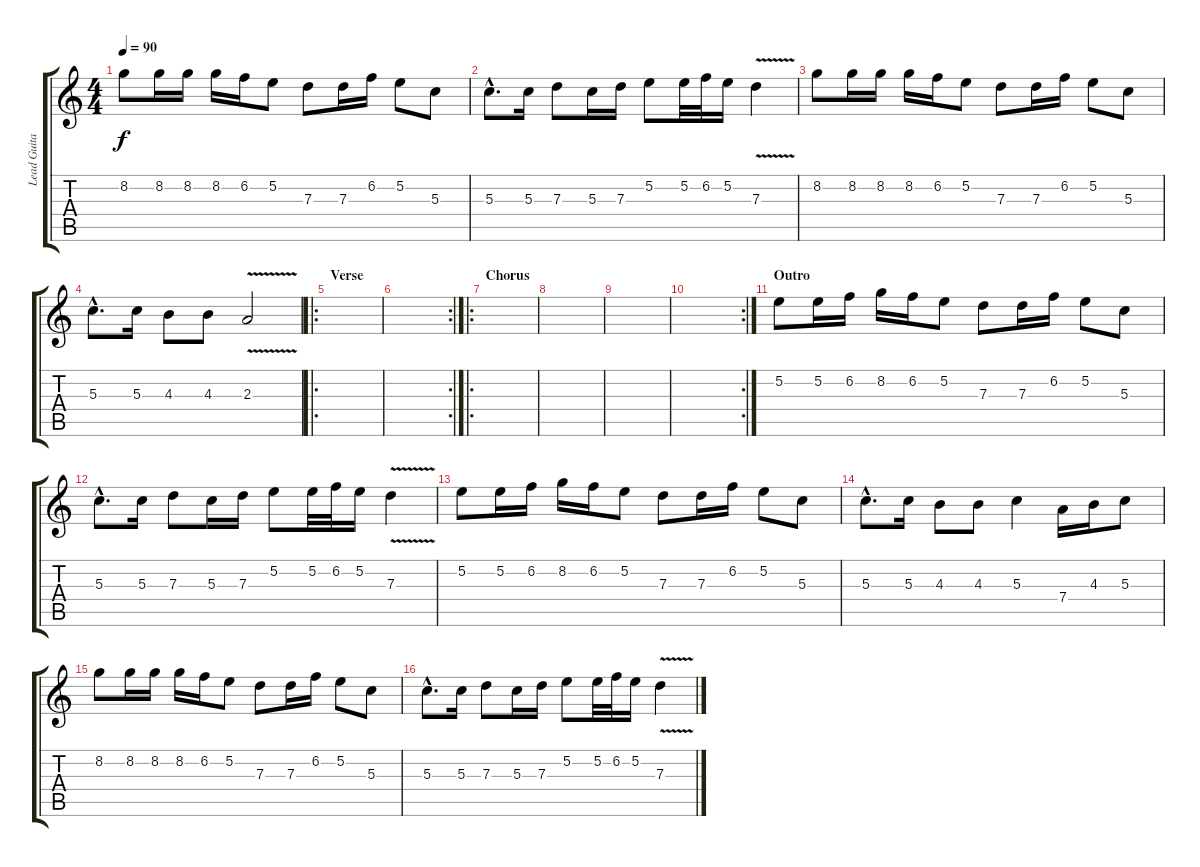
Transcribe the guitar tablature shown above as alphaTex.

\track ("Lead Guitar" "Lead Guita") {instrument overdrivenguitar}
\staff {score tabs}
\tuning (E4 B3 G3 D3 A2 E2) {hide}
\ts (4 4)
\tempo 90
\clef g2
\ks c
8.2.8{dy f} 8.2.16 8.2.16 8.2.16 6.2.16 5.2.8 7.3.8 7.3.16 6.2.16 5.2.8 5.3.8 |
5.3{hac}.8{d} 5.3.16 7.3.8 5.3.16 7.3.16 5.2.8 5.2.32 6.2.32 5.2.16 7.3{v}.4 |
8.2.8 8.2.16 8.2.16 8.2.16 6.2.16 5.2.8 7.3.8 7.3.16 6.2.16 5.2.8 5.3.8 |
5.3{hac}.8{d} 5.3.16 4.3.8 4.3.8 2.3{v}.2 |
\ro
\section ("" "Verse")
|
\rc 2
|
\ro
\section ("" "Chorus")
|
|
|
\rc 2
|
\section ("" "Outro")
5.2.8 5.2.16 6.2.16 8.2.16 6.2.16 5.2.8 7.3.8 7.3.16 6.2.16 5.2.8 5.3.8 |
5.3{hac}.8{d} 5.3.16 7.3.8 5.3.16 7.3.16 5.2.8 5.2.32 6.2.32 5.2.16 7.3{v}.4 |
5.2.8 5.2.16 6.2.16 8.2.16 6.2.16 5.2.8 7.3.8 7.3.16 6.2.16 5.2.8 5.3.8 |
5.3{hac}.8{d} 5.3.16 4.3.8 4.3.8 5.3.4 7.4.16 4.3.16 5.3.8 |
8.2.8 8.2.16 8.2.16 8.2.16 6.2.16 5.2.8 7.3.8 7.3.16 6.2.16 5.2.8 5.3.8 |
5.3{hac}.8{d} 5.3.16 7.3.8 5.3.16 7.3.16 5.2.8 5.2.32 6.2.32 5.2.16 7.3{v}.4
